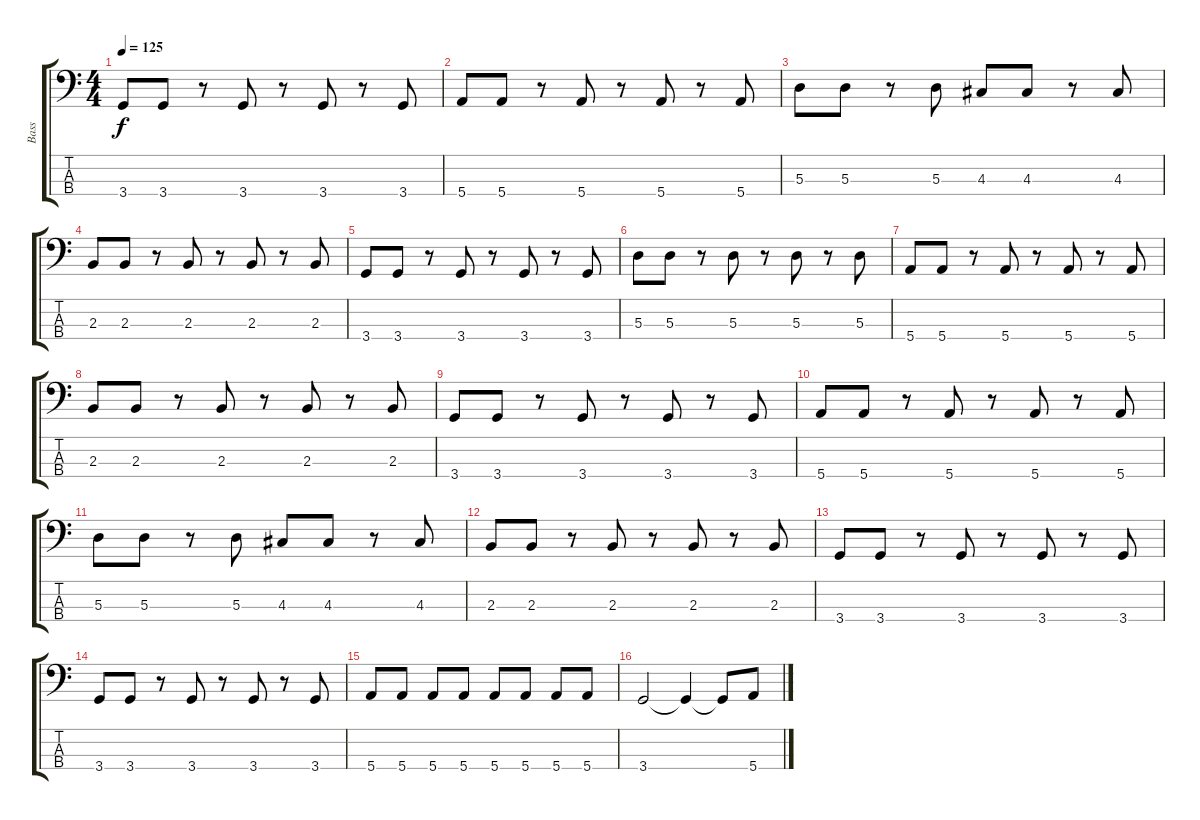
\track ("Bass" "Bass") {instrument electricbassfinger}
\staff {score tabs}
\tuning (G2 D2 A1 E1) {hide}
\ts (4 4)
\tempo 125
\clef f4
\ks c
3.4.8{dy f} 3.4.8 r.8 3.4.8 r.8 3.4.8 r.8 3.4.8 |
5.4.8 5.4.8 r.8 5.4.8 r.8 5.4.8 r.8 5.4.8 |
5.3.8 5.3.8 r.8 5.3.8 4.3.8 4.3.8 r.8 4.3.8 |
2.3.8 2.3.8 r.8 2.3.8 r.8 2.3.8 r.8 2.3.8 |
3.4.8 3.4.8 r.8 3.4.8 r.8 3.4.8 r.8 3.4.8 |
5.3.8 5.3.8 r.8 5.3.8 r.8 5.3.8 r.8 5.3.8 |
5.4.8 5.4.8 r.8 5.4.8 r.8 5.4.8 r.8 5.4.8 |
2.3.8 2.3.8 r.8 2.3.8 r.8 2.3.8 r.8 2.3.8 |
3.4.8 3.4.8 r.8 3.4.8 r.8 3.4.8 r.8 3.4.8 |
5.4.8 5.4.8 r.8 5.4.8 r.8 5.4.8 r.8 5.4.8 |
5.3.8 5.3.8 r.8 5.3.8 4.3.8 4.3.8 r.8 4.3.8 |
2.3.8 2.3.8 r.8 2.3.8 r.8 2.3.8 r.8 2.3.8 |
3.4.8 3.4.8 r.8 3.4.8 r.8 3.4.8 r.8 3.4.8 |
3.4.8 3.4.8 r.8 3.4.8 r.8 3.4.8 r.8 3.4.8 |
5.4.8 5.4.8 5.4.8 5.4.8 5.4.8 5.4.8 5.4.8 5.4.8 |
3.4.2 3.4{t}.4 3.4{t}.8 5.4.8
